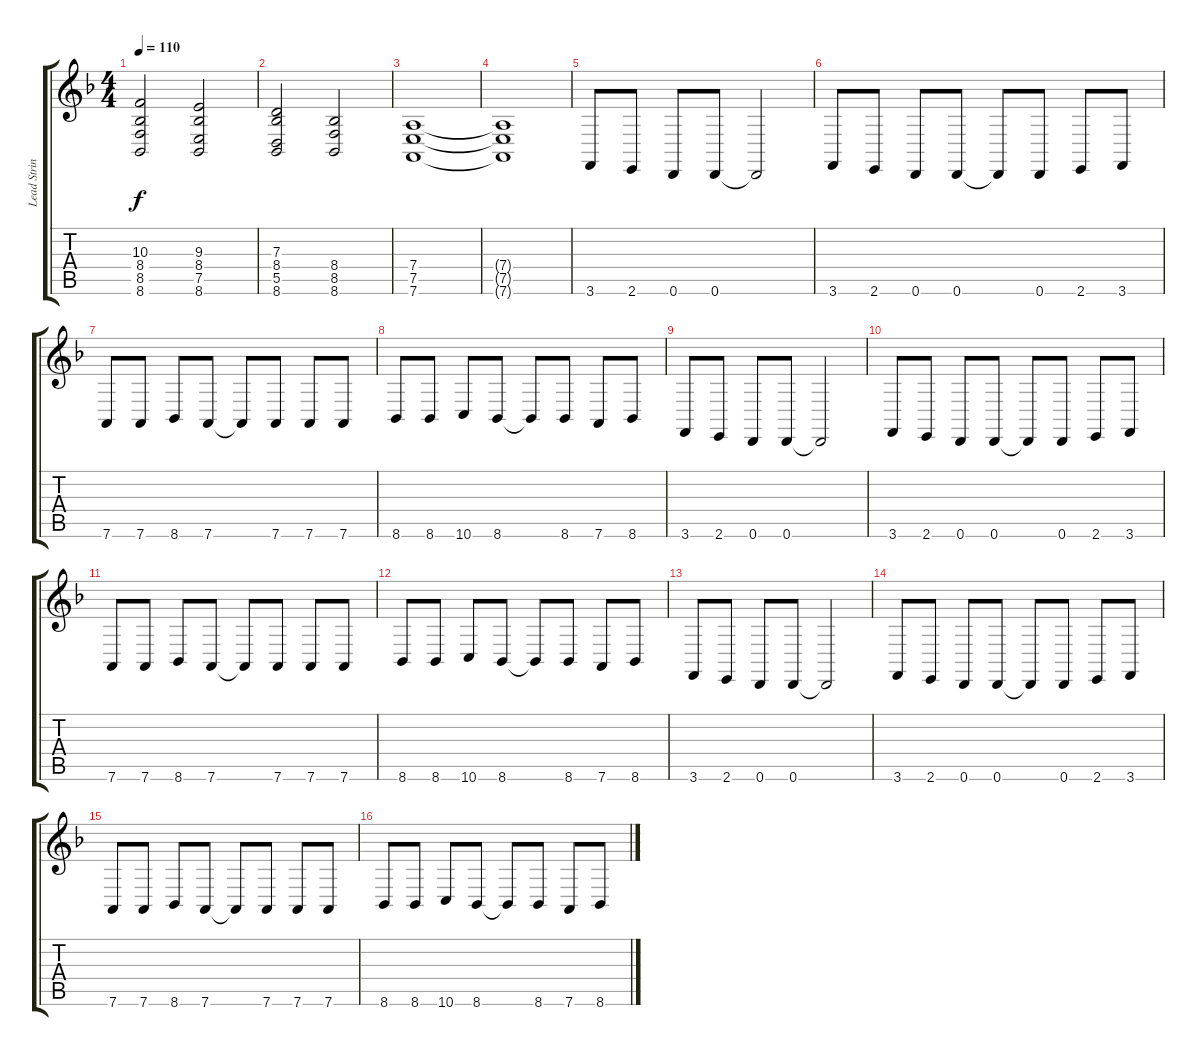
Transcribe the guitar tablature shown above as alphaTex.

\track ("Lead Strings" "Lead Strin") {instrument stringensemble1}
\staff {score tabs}
\tuning (E4 B3 G3 D3 A2 D2) {hide}
\ts (4 4)
\tempo 110
\clef g2
\ks dminor
(10.3 8.4 8.5 8.6).2{dy f} (9.3 8.4 7.5 8.6).2 |
(7.3 8.4 5.5 8.6).2 (8.4 8.5 8.6).2 |
(7.4 7.5 7.6).1 |
(7.4{t} 7.5{t} 7.6{t}).1 |
3.6.8 2.6.8 0.6.8 0.6.8 0.6{t}.2 |
3.6.8 2.6.8 0.6.8 0.6.8 0.6{t}.8 0.6.8 2.6.8 3.6.8 |
7.6.8 7.6.8 8.6.8 7.6.8 7.6{t}.8 7.6.8 7.6.8 7.6.8 |
8.6.8 8.6.8 10.6.8 8.6.8 8.6{t}.8 8.6.8 7.6.8 8.6.8 |
3.6.8 2.6.8 0.6.8 0.6.8 0.6{t}.2 |
3.6.8 2.6.8 0.6.8 0.6.8 0.6{t}.8 0.6.8 2.6.8 3.6.8 |
7.6.8 7.6.8 8.6.8 7.6.8 7.6{t}.8 7.6.8 7.6.8 7.6.8 |
8.6.8 8.6.8 10.6.8 8.6.8 8.6{t}.8 8.6.8 7.6.8 8.6.8 |
3.6.8 2.6.8 0.6.8 0.6.8 0.6{t}.2 |
3.6.8 2.6.8 0.6.8 0.6.8 0.6{t}.8 0.6.8 2.6.8 3.6.8 |
7.6.8 7.6.8 8.6.8 7.6.8 7.6{t}.8 7.6.8 7.6.8 7.6.8 |
8.6.8 8.6.8 10.6.8 8.6.8 8.6{t}.8 8.6.8 7.6.8 8.6.8
